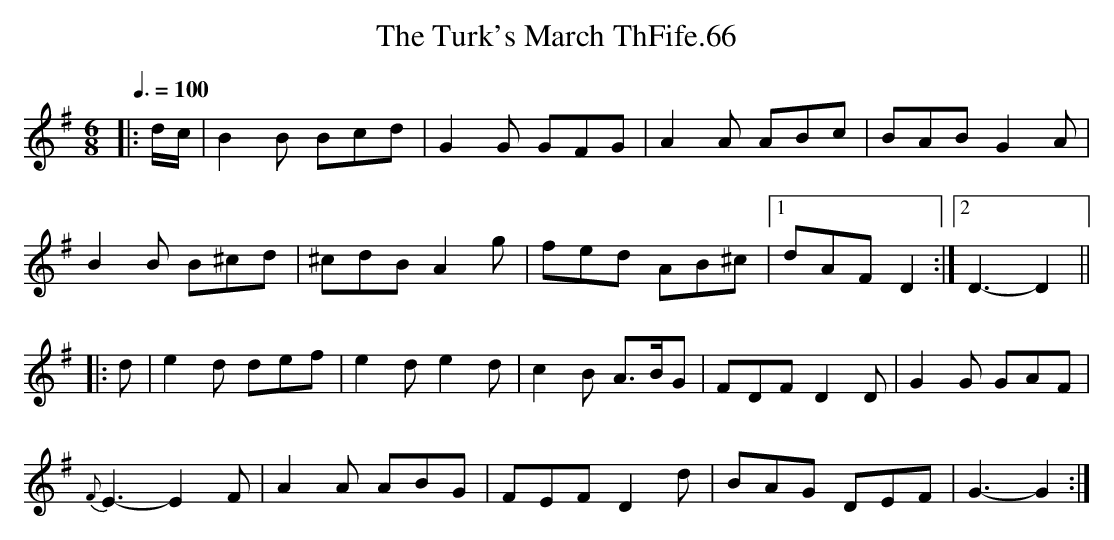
X:1
T:Turk's March ThFife.66, The
M:6/8
L:1/8
Q:3/8=100
K:G
|: d/c/ | B2 B Bcd | G2 G GFG | A2 A ABc | BAB G2 A |
B2 B B^cd | ^cdB A2 g | fed AB^c |1 dAF D2 :|2 D3- D2 ||
|: d |e2 d def | e2 d e2 d | c2 B A>BG | FDF D2 D | G2 G GAF |
{F}E3- E2 F | A2 A ABG | FEF D2 d | BAG DEF | G3- G2 :|
